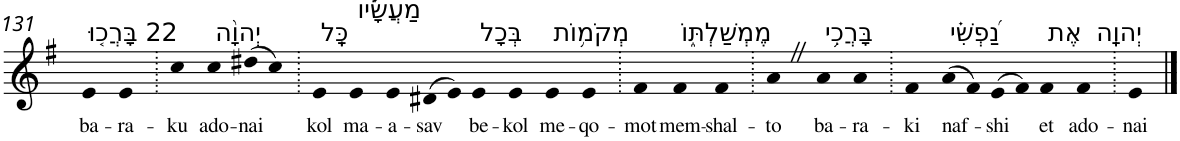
**kern	**text
*part1	*part1
*staff1	*staff1
*I"Piano	*
*I'Pno	*
!!LO:PB:g=z
*clefG2	*
*k[f#]	*
*G:	*
=131	=131
!LO:TX:a:t=22 בָּרֲכ֤וּ	!
!	!LO:LY:b
4e	ba-
!	!LO:LY:b
4e	-ra-
=132.	=132.
!	!LO:LY:b
4cc	-ku
!LO:TX:a:t=יְהוָ֨ה	!
!	!LO:LY:b
4cc	ado-
!	!LO:LY:b
(>8dd#X	-nai
8cc)	.
=133.	=133.
!LO:TX:a:t=כָּֽל	!
!	!LO:LY:b
4e	kol
!LO:TX:a:t=מַעֲשָׂ֗יו	!
!	!LO:LY:b
4e	ma-
!	!LO:LY:b
4e	-a-
!	!LO:LY:b
(>8d#X	-sav
8e)	.
!LO:TX:a:t=בְּכָל	!
!	!LO:LY:b
4e	be-
!	!LO:LY:b
4e	-kol
!LO:TX:a:t=מְקֹמ֥וֹת	!
!	!LO:LY:b
4e	me-
!	!LO:LY:b
4e	-qo-
=134.	=134.
!	!LO:LY:b
4f#	-mot
!LO:TX:a:t=מֶמְשַׁלְתּ֑וֹ	!
!	!LO:LY:b
4f#	mem-
!	!LO:LY:b
4f#	-shal-
=135.	=135.
!	!LO:LY:b
4aZ	-to
!LO:TX:a:t=בָּרֲכִ֥י	!
!	!LO:LY:b
4a	ba-
!	!LO:LY:b
4a	-ra-
=136.	=136.
!	!LO:LY:b
4f#	-ki
!LO:TX:a:t=נַ֝פְשִׁ֗י	!
!	!LO:LY:b
(>8a	naf-
8f#)	.
!	!LO:LY:b
(>8e	-shi
8f#)	.
!LO:TX:a:t=אֶת	!
!	!LO:LY:b
4f#	et
!LO:TX:a:t=יְהוָֽה	!
!	!LO:LY:b
4f#	ado-
=137.	=137.
!	!LO:LY:b
4e	-nai
==	==
*-	*-
